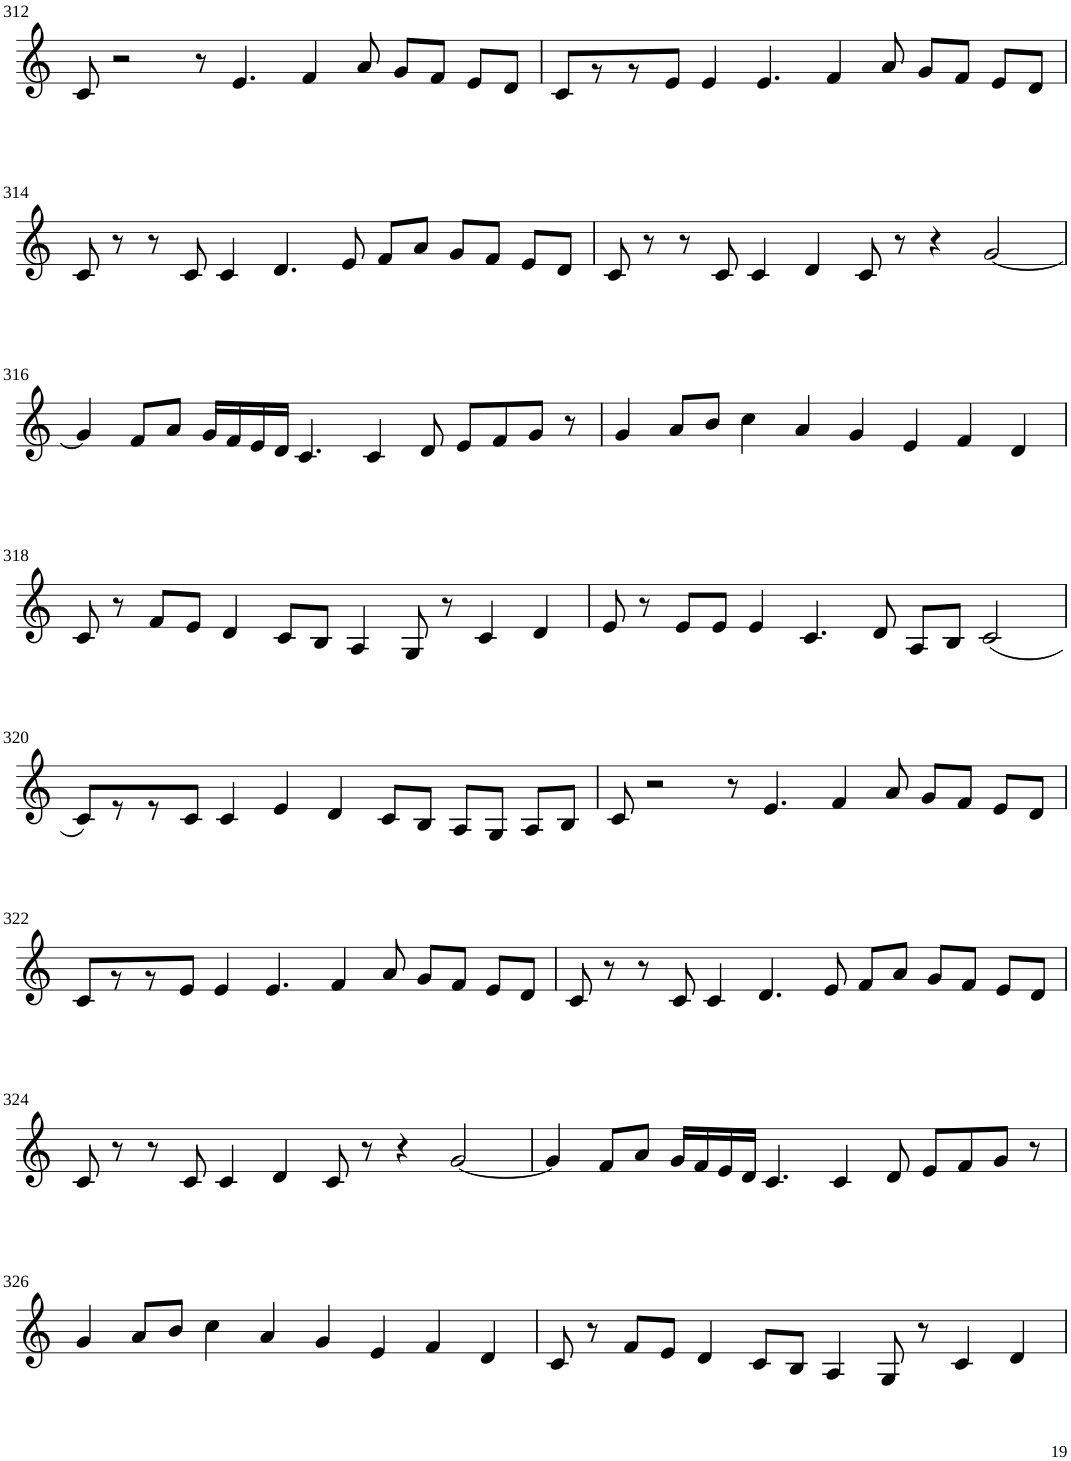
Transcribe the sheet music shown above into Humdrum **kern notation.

**kern
*part1
*staff1
*I"Violin
!!LO:PB:g=z
*clefG2
*k[]
*M8/4
=312
8c/
2r
8r
4.e/
4f/
8a/
8g/L
8f/J
8e/L
8d/J
=313
8c/L
8r
8r
8e/J
4e/
4.e/
4f/
8a/
8g/L
8f/J
8e/L
8d/J
!!LO:LB:g=z
=314
8c/
8r
8r
8c/
4c/
4.d/
8e/
8f/L
8a/J
8g/L
8f/J
8e/L
8d/J
=315
8c/
8r
8r
8c/
4c/
4d/
8c/
8r
4r
[2g/
!!LO:LB:g=z
=316
4g/]
8f/L
8a/J
16g/LL
16f/
16e/
16d/JJ
4.c/
4c/
8d/
8e/L
8f/
8g/J
8r
=317
4g/
8a/L
8b/J
4cc\
4a/
4g/
4e/
4f/
4d/
!!LO:LB:g=z
=318
8c/
8r
8f/L
8e/J
4d/
8c/L
8B/J
4A/
8G/
8r
4c/
4d/
=319
8e/
8r
8e/L
8e/J
4e/
4.c/
8d/
8A/L
8B/J
(2c/
!!LO:LB:g=z
=320
8c/L)
8r
8r
8c/J
4c/
4e/
4d/
8c/L
8B/J
8A/L
8G/J
8A/L
8B/J
=321
8c/
2r
8r
4.e/
4f/
8a/
8g/L
8f/J
8e/L
8d/J
!!LO:LB:g=z
=322
8c/L
8r
8r
8e/J
4e/
4.e/
4f/
8a/
8g/L
8f/J
8e/L
8d/J
=323
8c/
8r
8r
8c/
4c/
4.d/
8e/
8f/L
8a/J
8g/L
8f/J
8e/L
8d/J
!!LO:LB:g=z
=324
8c/
8r
8r
8c/
4c/
4d/
8c/
8r
4r
[2g/
=325
4g/]
8f/L
8a/J
16g/LL
16f/
16e/
16d/JJ
4.c/
4c/
8d/
8e/L
8f/
8g/J
8r
!!LO:LB:g=z
=326
4g/
8a/L
8b/J
4cc\
4a/
4g/
4e/
4f/
4d/
=327
8c/
8r
8f/L
8e/J
4d/
8c/L
8B/J
4A/
8G/
8r
4c/
4d/
=
*-
